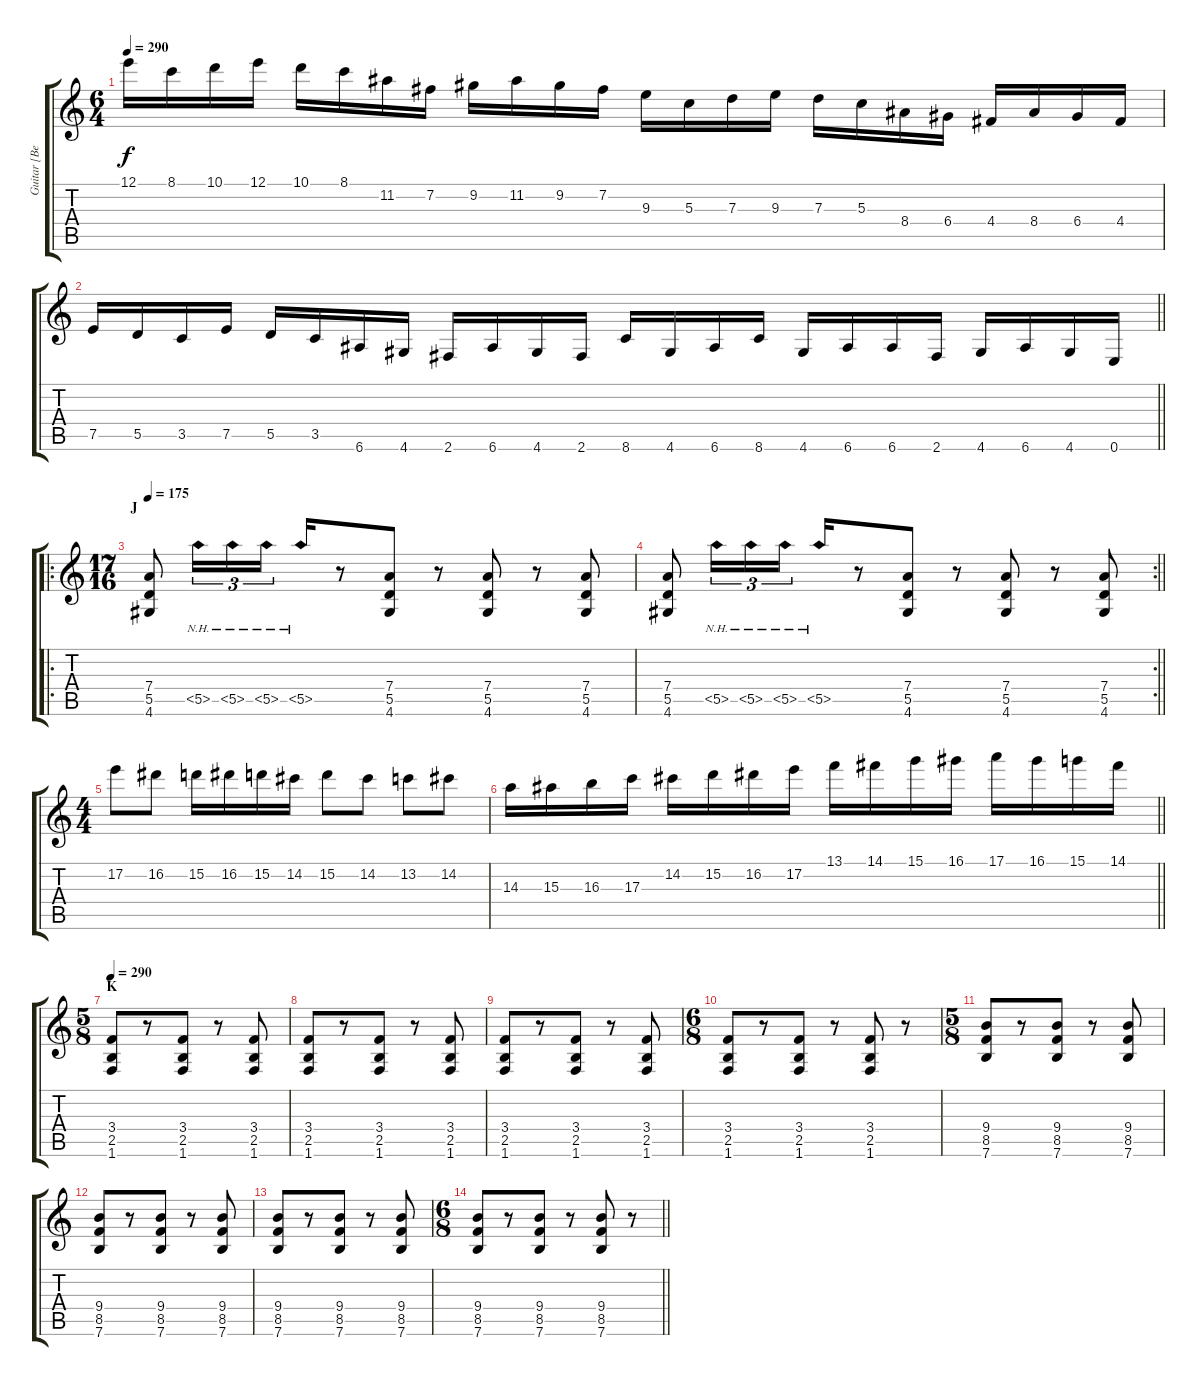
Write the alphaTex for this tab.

\track ("Guitar [Ben]" "Guitar [Be") {instrument distortionguitar}
\staff {score tabs}
\tuning (E4 B3 G3 D3 A2 E2) {hide}
\ts (6 4)
\tempo 290
\clef g2
\ks c
12.1.16{dy f} 8.1.16 10.1.16 12.1.16 10.1.16 8.1.16 11.2.16 7.2.16 9.2.16 11.2.16 9.2.16 7.2.16 9.3.16 5.3.16 7.3.16 9.3.16 7.3.16 5.3.16 8.4.16 6.4.16 4.4.16 8.4.16 6.4.16 4.4.16 |
\barLineRight lightlight
7.5.16 5.5.16 3.5.16 7.5.16 5.5.16 3.5.16 6.6.16 4.6.16 2.6.16 6.6.16 4.6.16 2.6.16 8.6.16 4.6.16 6.6.16 8.6.16 4.6.16 6.6.16 6.6.16 2.6.16 4.6.16 6.6.16 4.6.16 0.6.16 |
\ro
\ts (17 16)
\section ("" "J")
\tempo 175
(7.4 5.5 4.6).8 5.5{nh}.16{tu (3 2)} 5.5{nh}.16{tu (3 2)} 5.5{nh}.16{tu (3 2)} 5.5{nh}.16 r.8 (7.4 5.5 4.6).8 r.8 (7.4 5.5 4.6).8 r.8 (7.4 5.5 4.6).8 |
\rc 2
\barLineRight lightlight
(7.4 5.5 4.6).8 5.5{nh}.16{tu (3 2)} 5.5{nh}.16{tu (3 2)} 5.5{nh}.16{tu (3 2)} 5.5{nh}.16 r.8 (7.4 5.5 4.6).8 r.8 (7.4 5.5 4.6).8 r.8 (7.4 5.5 4.6).8 |
\ts (4 4)
\section ("" "")
17.2.8 16.2.8 15.2.16 16.2.16 15.2.16 14.2.16 15.2.8 14.2.8 13.2.8 14.2.8 |
\barLineRight lightlight
14.3.16 15.3.16 16.3.16 17.3.16 14.2.16 15.2.16 16.2.16 17.2.16 13.1.16 14.1.16 15.1.16 16.1.16 17.1.16 16.1.16 15.1.16 14.1.16 |
\ts (5 8)
\section ("" "K")
\tempo 290
(3.4 2.5 1.6).8 r.8 (3.4 2.5 1.6).8 r.8 (3.4 2.5 1.6).8 |
(3.4 2.5 1.6).8 r.8 (3.4 2.5 1.6).8 r.8 (3.4 2.5 1.6).8 |
(3.4 2.5 1.6).8 r.8 (3.4 2.5 1.6).8 r.8 (3.4 2.5 1.6).8 |
\ts (6 8)
(3.4 2.5 1.6).8 r.8 (3.4 2.5 1.6).8 r.8 (3.4 2.5 1.6).8 r.8 |
\ts (5 8)
(9.4 8.5 7.6).8 r.8 (9.4 8.5 7.6).8 r.8 (9.4 8.5 7.6).8 |
(9.4 8.5 7.6).8 r.8 (9.4 8.5 7.6).8 r.8 (9.4 8.5 7.6).8 |
(9.4 8.5 7.6).8 r.8 (9.4 8.5 7.6).8 r.8 (9.4 8.5 7.6).8 |
\ts (6 8)
\barLineRight lightlight
(9.4 8.5 7.6).8 r.8 (9.4 8.5 7.6).8 r.8 (9.4 8.5 7.6).8 r.8
